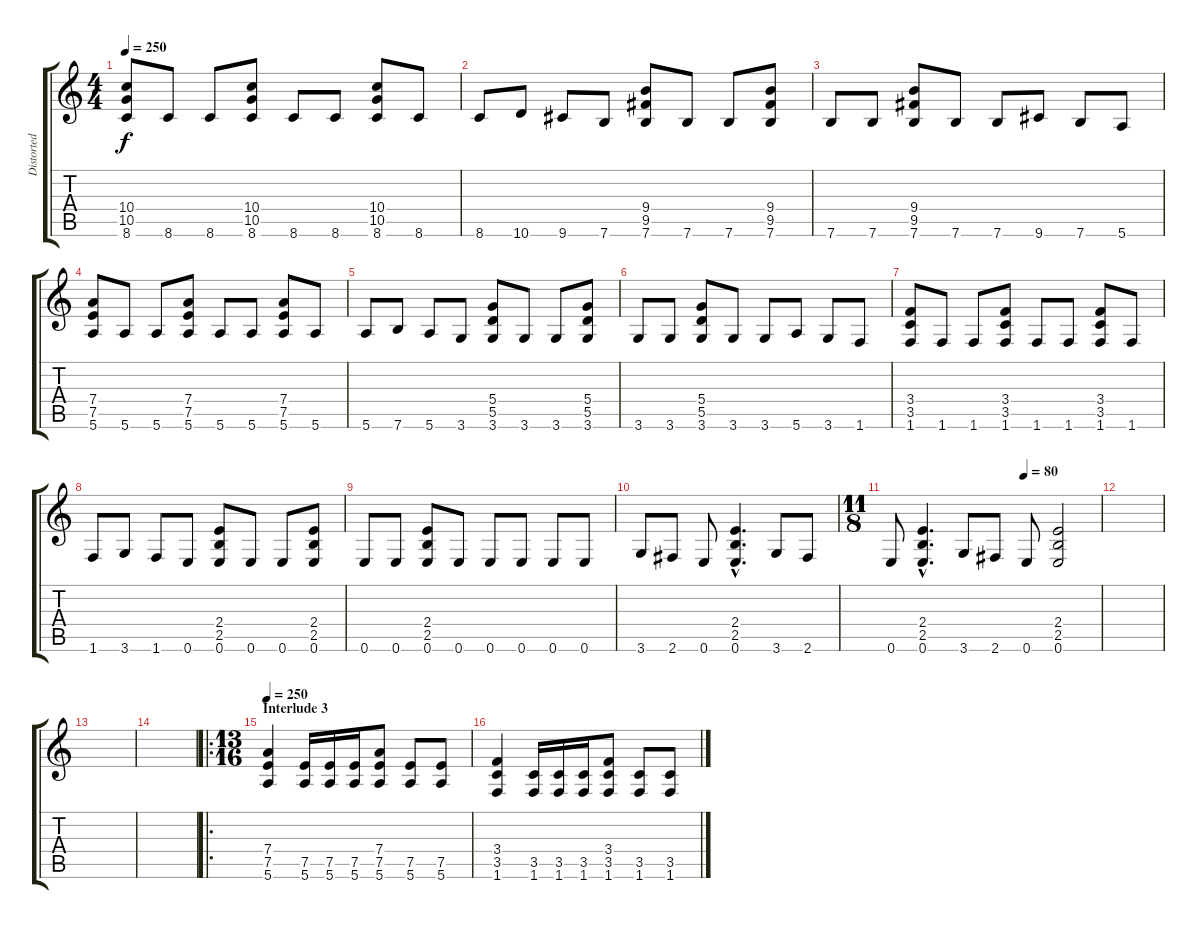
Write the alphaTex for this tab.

\track ("Distorted Rhytm" "Distorted ") {instrument distortionguitar}
\staff {score tabs}
\tuning (E4 B3 G3 D3 A2 E2) {hide}
\ts (4 4)
\tempo 250
\clef g2
\ks c
(10.4 10.5 8.6).8{dy f} 8.6.8 8.6.8 (10.4 10.5 8.6).8 8.6.8 8.6.8 (10.4 10.5 8.6).8 8.6.8 |
8.6.8 10.6.8 9.6.8 7.6.8 (9.4 9.5 7.6).8 7.6.8 7.6.8 (9.4 9.5 7.6).8 |
7.6.8 7.6.8 (9.4 9.5 7.6).8 7.6.8 7.6.8 9.6.8 7.6.8 5.6.8 |
(7.4 7.5 5.6).8 5.6.8 5.6.8 (7.4 7.5 5.6).8 5.6.8 5.6.8 (7.4 7.5 5.6).8 5.6.8 |
5.6.8 7.6.8 5.6.8 3.6.8 (5.4 5.5 3.6).8 3.6.8 3.6.8 (5.4 5.5 3.6).8 |
3.6.8 3.6.8 (5.4 5.5 3.6).8 3.6.8 3.6.8 5.6.8 3.6.8 1.6.8 |
(3.4 3.5 1.6).8 1.6.8 1.6.8 (3.4 3.5 1.6).8 1.6.8 1.6.8 (3.4 3.5 1.6).8 1.6.8 |
1.6.8 3.6.8 1.6.8 0.6.8 (2.4 2.5 0.6).8 0.6.8 0.6.8 (2.4 2.5 0.6).8 |
0.6.8 0.6.8 (2.4 2.5 0.6).8 0.6.8 0.6.8 0.6.8 0.6.8 0.6.8 |
3.6.8 2.6.8 0.6.8 (2.4{hac} 2.5{hac} 0.6{hac}).4{d} 3.6.8 2.6.8 |
\ts (11 8)
\tempo (80 0.6363636363636364)
0.6.8 (2.4{hac} 2.5{hac} 0.6{hac}).4{d} 3.6.8 2.6.8 0.6.8 (2.4 2.5 0.6).2 |
|
|
|
\ro
\ts (13 16)
\section ("" "Interlude 3")
\tempo 200
\tempo 250
(7.4 7.5 5.6).4 (7.5 5.6).16 (7.5 5.6).16 (7.5 5.6).16 (7.4 7.5 5.6).8 (7.5 5.6).8 (7.5 5.6).8 |
(3.4 3.5 1.6).4 (3.5 1.6).16 (3.5 1.6).16 (3.5 1.6).16 (3.4 3.5 1.6).8 (3.5 1.6).8 (3.5 1.6).8
